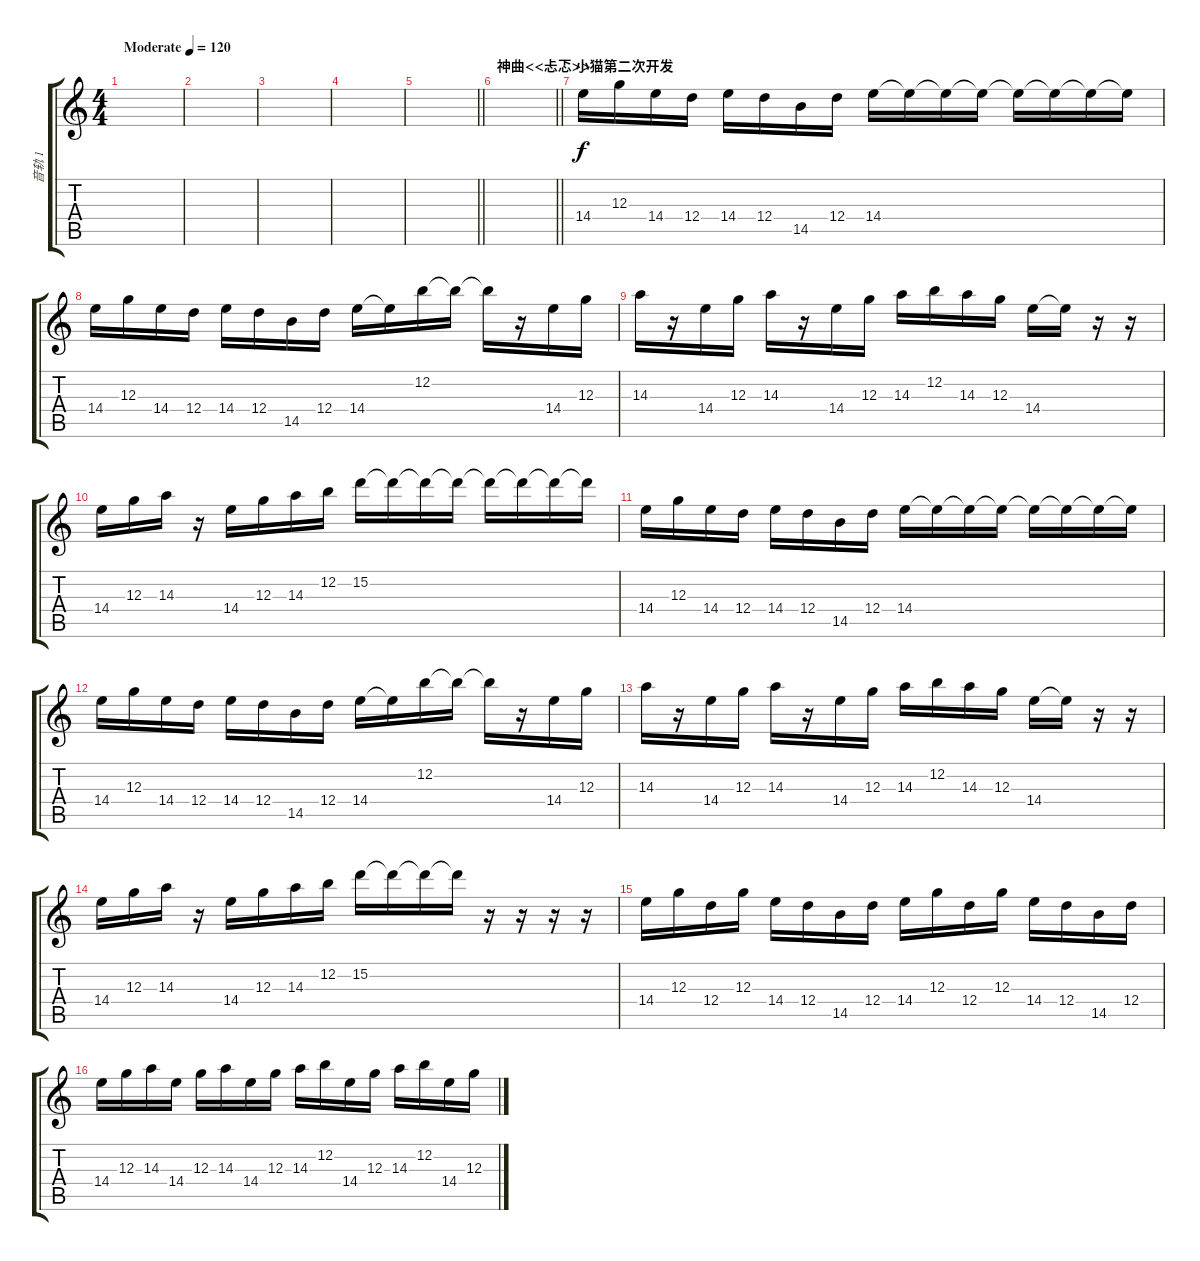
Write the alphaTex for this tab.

\track ("音轨 1" "音轨 1") {instrument overdrivenguitar}
\staff {score tabs}
\tuning (E4 B3 G3 D3 A2 E2) {hide}
\ts (4 4)
\tempo (120 "Moderate")
\clef g2
\ks c
|
|
|
|
\barLineRight lightlight
|
\section ("" "神曲<<忐忑>>")
\barLineRight lightlight
|
\section ("" "小猫第二次开发")
14.4.16 12.3.16 14.4.16 12.4.16 14.4.16 12.4.16 14.5.16 12.4.16 14.4.16 14.4{t}.16 14.4{t}.16 14.4{t}.16 14.4{t}.16 14.4{t}.16 14.4{t}.16 14.4{t}.16 |
14.4.16{txt ""} 12.3.16 14.4.16 12.4.16 14.4.16 12.4.16 14.5.16 12.4.16 14.4.16 14.4{t}.16 12.2.16 12.2{t}.16 12.2{t}.16 r.16 14.4.16 12.3.16 |
14.3.16 r.16 14.4.16 12.3.16 14.3.16 r.16 14.4.16 12.3.16 14.3.16 12.2.16 14.3.16 12.3.16 14.4.16 14.4{t}.16 r.16 r.16 |
14.4.16 12.3.16 14.3.16 r.16 14.4.16 12.3.16 14.3.16 12.2.16 15.2.16 15.2{t}.16 15.2{t}.16 15.2{t}.16 15.2{t}.16 15.2{t}.16 15.2{t}.16 15.2{t}.16 |
14.4.16 12.3.16 14.4.16 12.4.16 14.4.16 12.4.16 14.5.16 12.4.16 14.4.16 14.4{t}.16 14.4{t}.16 14.4{t}.16 14.4{t}.16 14.4{t}.16 14.4{t}.16 14.4{t}.16 |
14.4.16 12.3.16 14.4.16 12.4.16 14.4.16 12.4.16 14.5.16 12.4.16 14.4.16 14.4{t}.16 12.2.16 12.2{t}.16 12.2{t}.16 r.16 14.4.16 12.3.16 |
14.3.16 r.16 14.4.16 12.3.16 14.3.16 r.16 14.4.16 12.3.16 14.3.16 12.2.16 14.3.16 12.3.16 14.4.16 14.4{t}.16 r.16 r.16 |
14.4.16 12.3.16 14.3.16 r.16 14.4.16 12.3.16 14.3.16 12.2.16 15.2.16 15.2{t}.16 15.2{t}.16 15.2{t}.16 r.16 r.16 r.16 r.16 |
14.4.16 12.3.16 12.4.16 12.3.16 14.4.16 12.4.16 14.5.16 12.4.16 14.4.16 12.3.16 12.4.16 12.3.16 14.4.16 12.4.16 14.5.16 12.4.16 |
14.4.16 12.3.16 14.3.16 14.4.16 12.3.16 14.3.16 14.4.16 12.3.16 14.3.16 12.2.16 14.4.16 12.3.16 14.3.16 12.2.16 14.4.16 12.3.16
